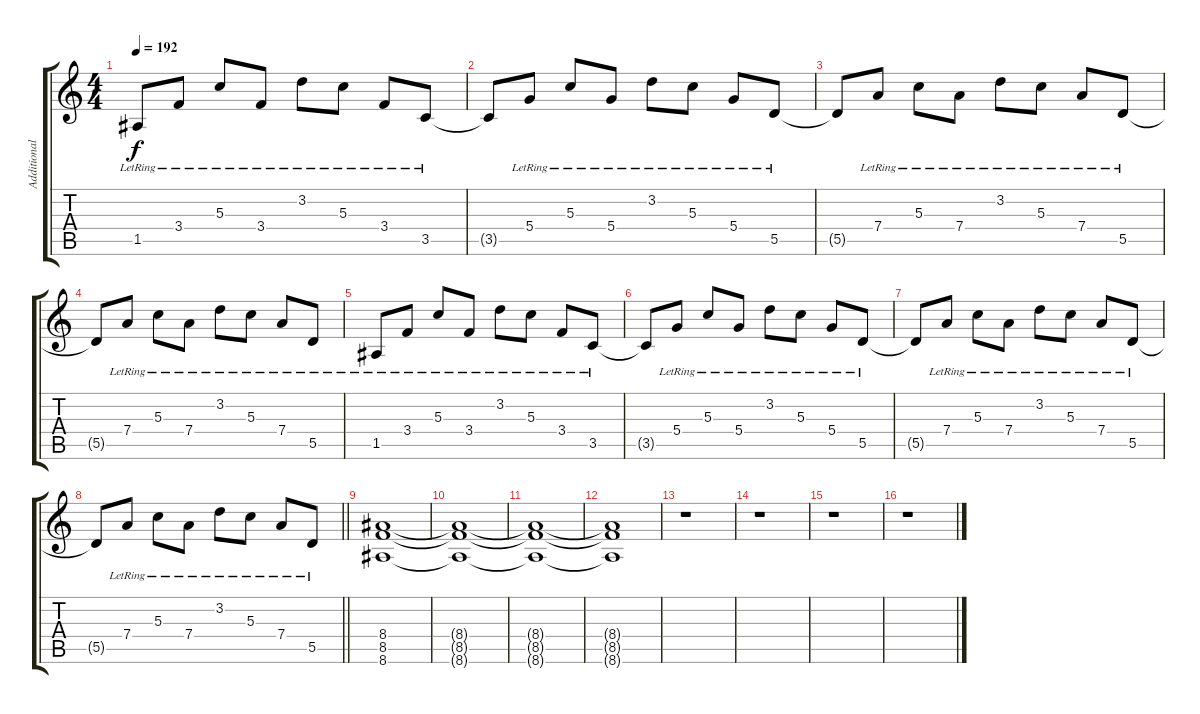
\track ("Additional Guitar" "Additional") {instrument distortionguitar}
\staff {score tabs}
\tuning (E4 B3 G3 D3 A2 D2) {hide}
\ts (4 4)
\tempo 192
\clef g2
\ks c
1.5{lr}.8{dy f} 3.4{lr}.8 5.3{lr}.8 3.4{lr}.8 3.2{lr}.8 5.3{lr}.8 3.4{lr}.8 3.5{lr}.8 |
3.5{t}.8 5.4{lr}.8 5.3{lr}.8 5.4{lr}.8 3.2{lr}.8 5.3{lr}.8 5.4{lr}.8 5.5{lr}.8 |
5.5{t}.8 7.4{lr}.8 5.3{lr}.8 7.4{lr}.8 3.2{lr}.8 5.3{lr}.8 7.4{lr}.8 5.5{lr}.8 |
5.5{t}.8 7.4{lr}.8 5.3{lr}.8 7.4{lr}.8 3.2{lr}.8 5.3{lr}.8 7.4{lr}.8 5.5{lr}.8 |
1.5{lr}.8 3.4{lr}.8 5.3{lr}.8 3.4{lr}.8 3.2{lr}.8 5.3{lr}.8 3.4{lr}.8 3.5{lr}.8 |
3.5{t}.8 5.4{lr}.8 5.3{lr}.8 5.4{lr}.8 3.2{lr}.8 5.3{lr}.8 5.4{lr}.8 5.5{lr}.8 |
5.5{t}.8 7.4{lr}.8 5.3{lr}.8 7.4{lr}.8 3.2{lr}.8 5.3{lr}.8 7.4{lr}.8 5.5{lr}.8 |
\barLineRight lightlight
5.5{t}.8 7.4{lr}.8 5.3{lr}.8 7.4{lr}.8 3.2{lr}.8 5.3{lr}.8 7.4{lr}.8 5.5{lr}.8{volume 13} |
(8.4 8.5 8.6).1{volume 0 instrument distortionguitar} |
(8.4{t} 8.5{t} 8.6{t}).1 |
(8.4{t} 8.5{t} 8.6{t}).1 |
(8.4{t} 8.5{t} 8.6{t}).1 |
r.1 |
r.1 |
r.1 |
r.1
